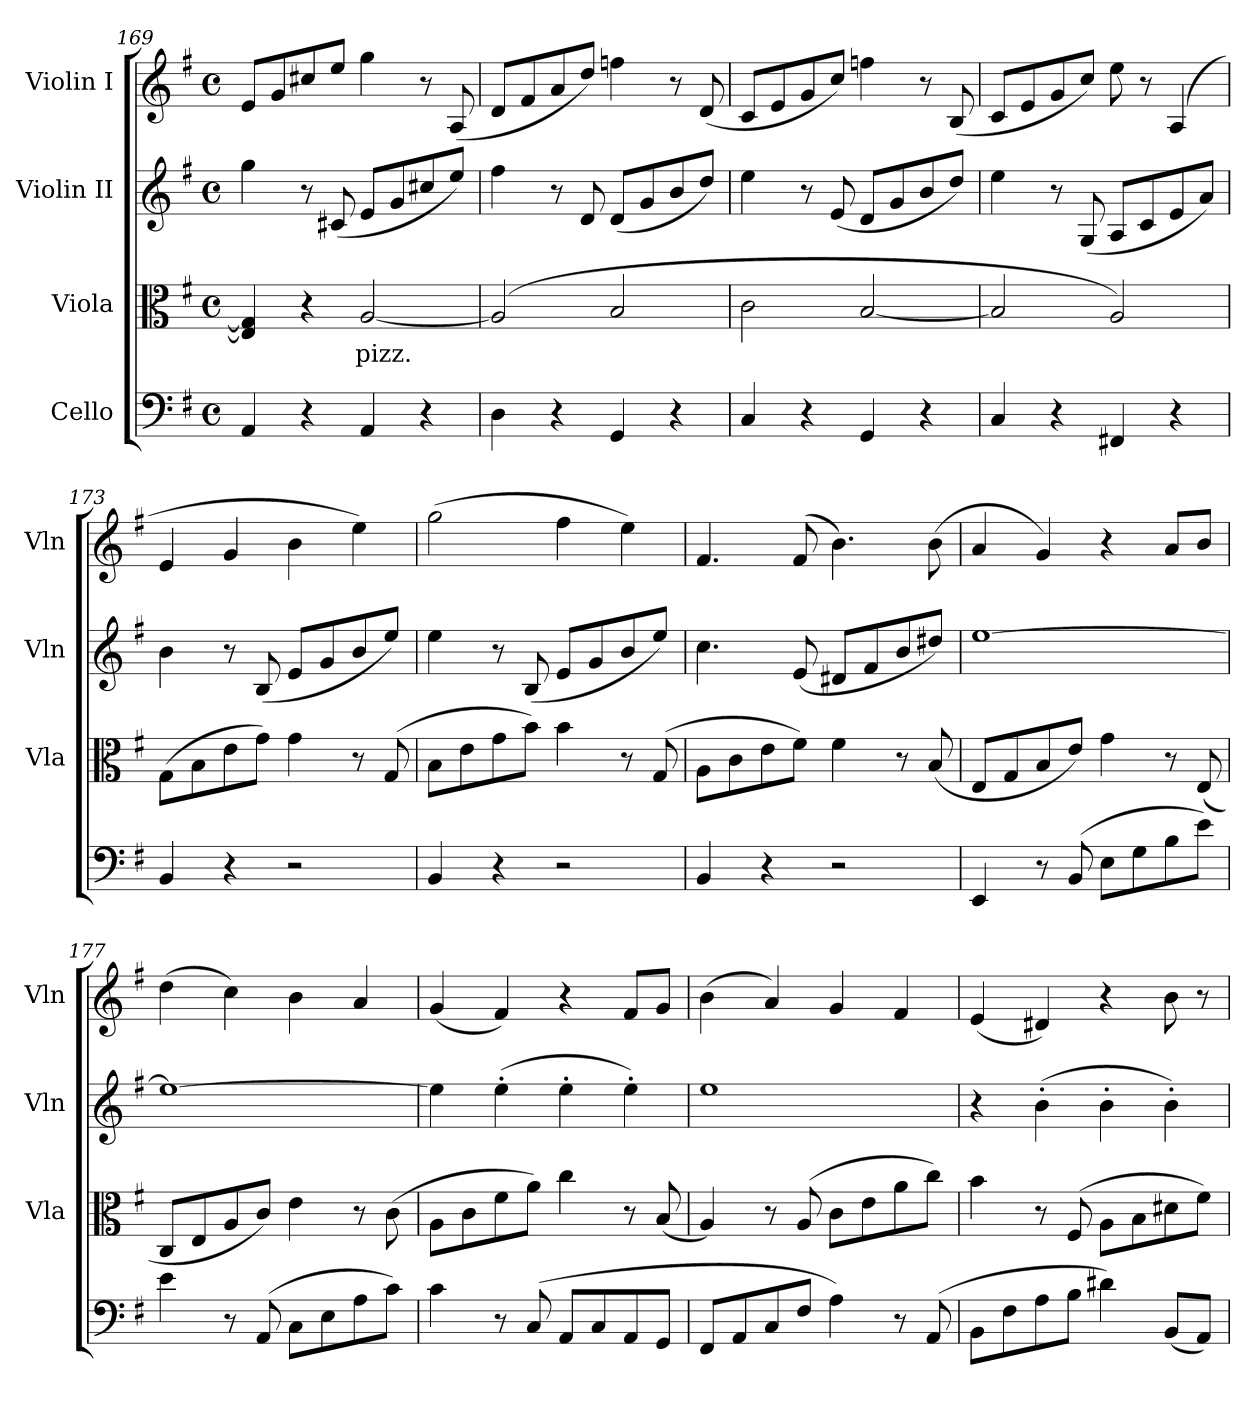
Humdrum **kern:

**kern	**kern	**text	**kern	**kern
*part4	*part3	*part3	*part2	*part1
*staff4	*staff3	*staff3	*staff2	*staff1
*I"Cello	*I"Viola	*	*I"Violin II	*I"Violin I
*	*I'Vla	*	*I'Vln	*I'Vln
!!LO:PB:g=z
*clefF4	*clefC3	*	*clefG2	*clefG2
*k[f#]	*k[f#]	*	*k[f#]	*k[f#]
*M4/4	*M4/4	*	*M4/4	*M4/4
*met(c)	*met(c)	*	*met(c)	*met(c)
=169	=169	=169	=169	=169
4AA/	4E/] 4G/]	.	4gg\	8e/L
.	.	.	.	8g/
4r	4r	.	8r	8cc#X/
.	.	.	(<8c#X/	8ee/J
!	!	!LO:LY:b	!	!
4AA/	[2A/	pizz.	8e/L	4gg\
.	.	.	8g/	.
4r	.	.	8cc#X/	8r
.	.	.	8ee/J)	(<8A/
=170	=170	=170	=170	=170
4D\	(>2A/]	.	4ff#\	8d/L
.	.	.	.	8f#/
4r	.	.	8r	8a/
.	.	.	8d/	8dd/J)
4GG/	2B/	.	(<8d/L	4ffn\
.	.	.	8g/	.
4r	.	.	8b/	8r
.	.	.	8dd/J)	(<8d/
=171	=171	=171	=171	=171
4C/	2c\	.	4ee\	8c/L
.	.	.	.	8e/
4r	.	.	8r	8g/
.	.	.	(<8e/	8cc/J)
4GG/	[2B/	.	8d/L	4ffn\
.	.	.	8g/	.
4r	.	.	8b/	8r
.	.	.	8dd/J)	(<8B/
=172	=172	=172	=172	=172
4C/	2B/]	.	4ee\	8c/L
.	.	.	.	8e/
4r	.	.	8r	8g/
.	.	.	(<8G/	8cc/J)
4FF#X/	2A/)	.	8A/L	8ee\
.	.	.	8c/	8r
4r	.	.	8e/	(>4A/
.	.	.	8a/J)	.
=173	=173	=173	=173	=173
4BB/	(>8G\L	.	4b\	4e/
.	8B\	.	.	.
4r	8e\	.	8r	4g/
.	8g\J)	.	(<8B/	.
2r	4g\	.	8e/L	4b\
.	.	.	8g/	.
.	8r	.	8b/	4ee\)
.	(>8G/	.	8ee/J)	.
=174	=174	=174	=174	=174
4BB/	8B\L	.	4ee\	(>2gg\
.	8e\	.	.	.
4r	8g\	.	8r	.
.	8b\J)	.	(<8B/	.
2r	4b\	.	8e/L	4ff#\
.	.	.	8g/	.
.	8r	.	8b/	4ee\)
.	(>8G/	.	8ee/J)	.
=175	=175	=175	=175	=175
4BB/	8A\L	.	4.cc\	4.f#/
.	8c\	.	.	.
4r	8e\	.	.	.
.	8f#\J)	.	(<8e/	(>8f#/
2r	4f#\	.	8d#X/L	4.b\)
.	.	.	8f#/	.
.	8r	.	8b/	.
.	(<8B/	.	8dd#X/J)	(>8b\
=176	=176	=176	=176	=176
4EE/	8E/L	.	[1ee	4a/
.	8G/	.	.	.
8r	8B/	.	.	4g/)
(>8BB/	8e/J)	.	.	.
8E\L	4g\	.	.	4r
8G\	.	.	.	.
8B\	8r	.	.	8a/L
8e\J)	(<8E/	.	.	8b/J
!!LO:LB:g=z
=177	=177	=177	=177	=177
4e\	8C/L	.	1ee_	(>4dd\
.	8E/	.	.	.
8r	8A/	.	.	4cc\)
(>8AA/	8c/J)	.	.	.
8C\L	4e\	.	.	4b\
8E\	.	.	.	.
8A\	8r	.	.	4a/
8c\J)	(>8c\	.	.	.
=178	=178	=178	=178	=178
4c\	8A\L	.	4ee\]	(<4g/
.	8c\	.	.	.
8r	8f#\	.	(>4ee'\	4f#/)
(>8C/	8a\J)	.	.	.
8AA/L	4cc\	.	4ee'\	4r
8C/	.	.	.	.
8AA/	8r	.	4ee'\)	8f#/L
8GG/J	(<8B/	.	.	8g/J
=179	=179	=179	=179	=179
8FF#/L	4A/)	.	1ee	(>4b\
8AA/	.	.	.	.
8C/	8r	.	.	4a/)
8F#/J	(>8A/	.	.	.
4A\)	8c\L	.	.	4g/
.	8e\	.	.	.
8r	8a\	.	.	4f#/
(>8AA/	8cc\J)	.	.	.
=180	=180	=180	=180	=180
8BB\L	4b\	.	4r	(<4e/
8F#\	.	.	.	.
8A\	8r	.	(>4b'\	4d#X/)
8B\J	(>8F#/	.	.	.
4d#X\)	8A\L	.	4b'\	4r
.	8B\	.	.	.
(<8BB/L	8d#X\	.	4b'\)	8b\
8AA/J)	8f#\J)	.	.	8r
=	=	=	=	=
*-	*-	*-	*-	*-
